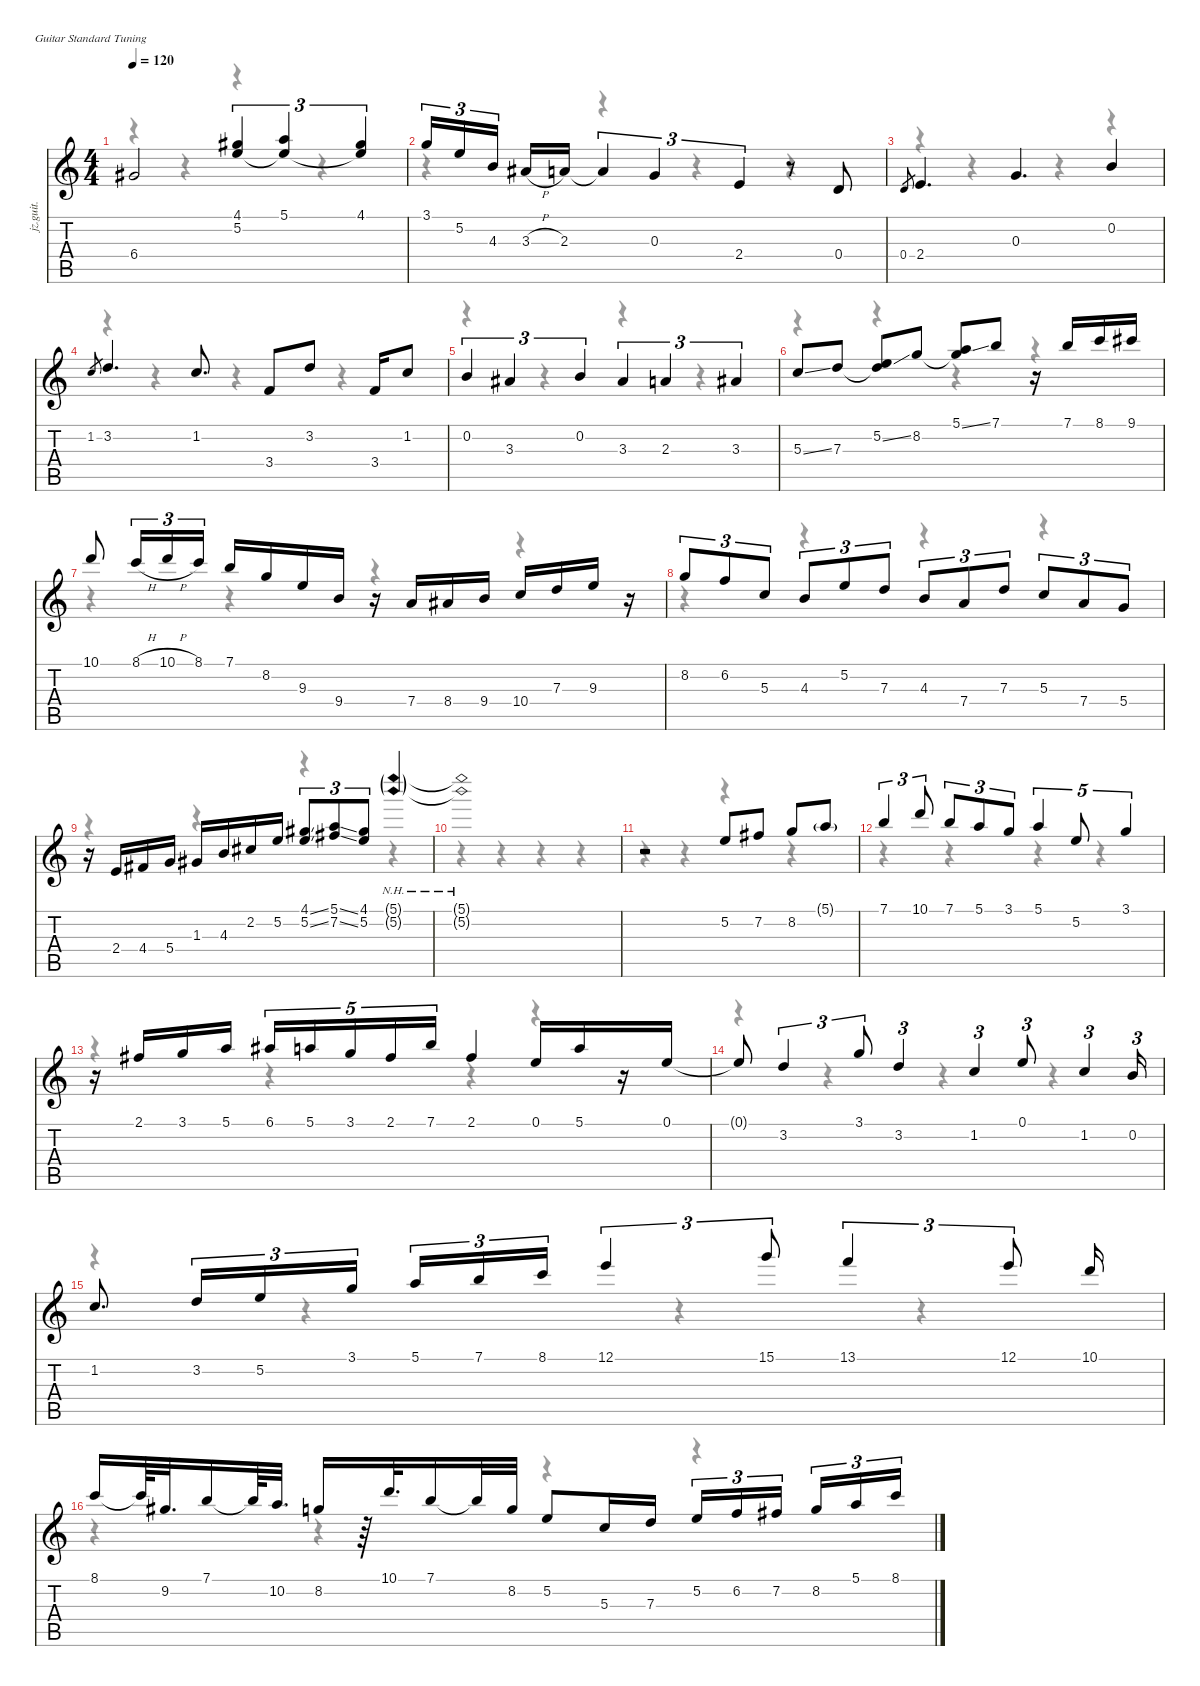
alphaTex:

\defaultSystemsLayout 4
\hideDynamics
\bracketExtendMode nobrackets
\otherSystemsTrackNameOrientation horizontal
\track ("Melody" "jz.guit.") {instrument electricguitarjazz}
\staff {score tabs}
\tuning (E4 B3 G3 D3 A2 E2)
\voice
\ts (4 4)
\tempo 120
\clef g2
\ks c
6.4{acc #}.2{dy fff beam Up} (4.1{acc #} 5.2).4{tu (3 2) dy f beam Up} (5.1 5.2{t}).4{tu (3 2) beam Up} (4.1{acc #} 5.2{t}).4{tu (3 2) beam Up} |
3.1.16{tu (3 2) beam Up} 5.2.16{tu (3 2) beam Up} 4.3.16{tu (3 2) beam Up} 3.3{h acc #}.16{beam Up} 2.3.16{beam Up} 2.3{t}.4{tu (3 2) beam Up} 0.3.4{tu (3 2) beam Up} 2.4.4{tu (3 2) beam Up} r.8{beam Up} 0.4.8{beam Up} |
0.4.8{gr dy mf beam Up} 2.4.4{d dy f beam Up} 0.3.4{d beam Up} 0.2.4{beam Up} |
1.2.8{gr dy mf beam Up} 3.2.4{d dy f beam Up} 1.2.8{d beam Up} 3.4.8{beam Up} 3.2.8{beam Up} 3.4.16{beam Up} 1.2.8{beam Up} |
0.2.4{tu (3 2) beam Up} 3.3{acc #}.4{tu (3 2) beam Up} 0.2.4{tu (3 2) beam Up} 3.3{acc #}.4{tu (3 2) beam Up} 2.3.4{tu (3 2) beam Up} 3.3{acc #}.4{tu (3 2) beam Up} |
5.3{ss}.8{beam Up} 7.3.8{beam Up} (5.2{ss} 7.3{t}).8{beam Up} 8.2.8{beam Up} (5.1{ss} 8.2{t}).8{beam Up} 7.1.8{beam Up} r.16{beam Up} 7.1.16{dy mp beam Up} 8.1.16{dy mf beam Up} 9.1{acc #}.16{dy f beam Up} |
10.1.8{beam Up} 8.1{h}.16{tu (3 2) beam Up} 10.1{h}.16{tu (3 2) beam Up} 8.1.16{tu (3 2) beam Up} 7.1.16{beam Up} 8.2.16{beam Up} 9.3.16{beam Up} 9.4.16{beam Up} r.16{beam Up} 7.4.16{beam Up} 8.4{acc #}.16{beam Up} 9.4.16{beam Up} 10.4.16{beam Up} 7.3.16{beam Up} 9.3.16{beam Up} r.16{beam Up} |
8.2.8{tu (3 2) dy fff beam Up} 6.2.8{tu (3 2) dy f beam Up} 5.3.8{tu (3 2) dy mf beam Up} 4.3.8{tu (3 2) beam Up} 5.2.8{tu (3 2) dy ff beam Up} 7.3.8{tu (3 2) dy f beam Up} 4.3.8{tu (3 2) beam Up} 7.4.8{tu (3 2) dy mf beam Up} 7.3.8{tu (3 2) beam Up} 5.3.8{tu (3 2) dy mp beam Up} 7.4.8{tu (3 2) beam Up} 5.4.8{tu (3 2) dy p beam Up} |
r.16{beam Up} 2.4.16{dy mp beam Up} 4.4{acc #}.16{dy f beam Up} 5.4.16{beam Up} 1.3{acc #}.16{beam Up} 4.3.16{beam Up} 2.2{acc #}.16{beam Up} 5.2.16{beam Up} (4.1{ss acc #} 5.2{ss}).8{tu (3 2) beam Up} (5.1{ss} 7.2{ss acc #}).8{tu (3 2) beam Up} (4.1{acc #} 5.2).8{tu (3 2) beam Up} (5.1{nh g} 5.2{nh g}).4{dy mf beam Up} |
(5.1{nh t} 5.2{nh t}).1{dy f beam Up} |
r.2{beam Up} 5.2.8{dy mf beam Up} 7.2{acc #}.8{dy f beam Up} 8.2.8{dy ff beam Up} 5.1{g}.8{dy mf beam Up} |
7.1.4{tu (3 2) dy f beam Up} 10.1.8{tu (3 2) beam Up} 7.1.8{tu (3 2) beam Up} 5.1.8{tu (3 2) beam Up} 3.1.8{tu (3 2) beam Up} 5.1.4{tu (5 4) beam Up} 5.2.8{tu (5 4) beam Up} 3.1.4{tu (5 4) beam Up} |
r.16{beam Up} 2.1{acc #}.16{beam Up} 3.1.16{beam Up} 5.1.16{beam Up} 6.1{acc #}.16{tu (5 4) beam Up} 5.1.16{tu (5 4) beam Up} 3.1.16{tu (5 4) beam Up} 2.1{acc #}.16{tu (5 4) beam Up} 7.1.16{tu (5 4) beam Up} 2.1{acc #}.4{beam Up} 0.1.16{beam Up} 5.1.16{beam Up} r.16{beam Up} 0.1.16{beam Up} |
0.1{t}.8{beam Up} 3.2.4{tu (3 2) beam Up} 3.1.8{tu (3 2) beam Up} 3.2.4{tu (3 2) beam Up} 1.2.4{tu (3 2) beam Up} 0.1.8{tu (3 2) beam Up} 1.2.4{tu (3 2) beam Up} 0.2.16{tu (3 2) beam Up} |
1.2.8{d beam Up} 3.2.16{tu (3 2) beam Up} 5.2.16{tu (3 2) beam Up} 3.1.16{tu (3 2) beam Up} 5.1.16{tu (3 2) beam Up} 7.1.16{tu (3 2) beam Up} 8.1.16{tu (3 2) beam Up} 12.1.4{tu (3 2) beam Up} 15.1.8{tu (3 2) beam Up} 13.1.4{tu (3 2) beam Up} 12.1.8{tu (3 2) beam Up} 10.1.16{beam Up} |
8.1.16{beam Up} 8.1{t}.64{beam Up} 9.2{acc #}.32{d beam Up} 7.1.16{beam Up} 7.1{t}.64{beam Up} 10.2.32{d beam Up} 8.2.16{beam Up} r.64{beam Up} 10.1.32{d beam Up} 7.1.16{beam Up} 7.1{t}.32{beam Up} 8.2.32{beam Up} 5.2.8{beam Up} 5.3.16{beam Up} 7.3.16{beam Up} 5.2.16{tu (3 2) dy mp beam Up} 6.2.16{tu (3 2) dy mf beam Up} 7.2{acc #}.16{tu (3 2) dy f beam Up} 8.2.16{tu (3 2) dy ff beam Up} 5.1.16{tu (3 2) dy fff beam Up} 8.1.16{tu (3 2) beam Up}
\voice
\clef g2
\ottava regular
\simile none
\ks c
r.4{dy mf beam Down} r.4{beam Down} r.4{beam Down} r.4{beam Down} |
r.4{beam Down} r.4{beam Down} r.4{beam Down} r.4{beam Down} |
r.4{beam Down} r.4{beam Down} r.4{beam Down} r.4{beam Down} |
r.4{beam Down} r.4{beam Down} r.4{beam Down} r.4{beam Down} |
r.4{beam Down} r.4{beam Down} r.4{beam Down} r.4{beam Down} |
r.4{beam Down} r.4{beam Down} r.4{beam Down} r.4{beam Down} |
r.4{beam Down} r.4{beam Down} r.4{beam Down} r.4{beam Down} |
r.4{beam Down} r.4{beam Down} r.4{beam Down} r.4{beam Down} |
r.4{beam Down} r.4{beam Down} r.4{beam Down} r.4{beam Down} |
r.4{beam Down} r.4{beam Down} r.4{beam Down} r.4{beam Down} |
r.4{beam Down} r.4{beam Down} r.4{beam Down} r.4{beam Down} |
r.4{beam Down} r.4{beam Down} r.4{beam Down} r.4{beam Down} |
r.4{beam Down} r.4{beam Down} r.4{beam Down} r.4{beam Down} |
r.4{beam Down} r.4{beam Down} r.4{beam Down} r.4{beam Down} |
r.4{beam Down} r.4{beam Down} r.4{beam Down} r.4{beam Down} |
r.4{beam Down} r.4{beam Down} r.4{beam Down} r.4{beam Down}
